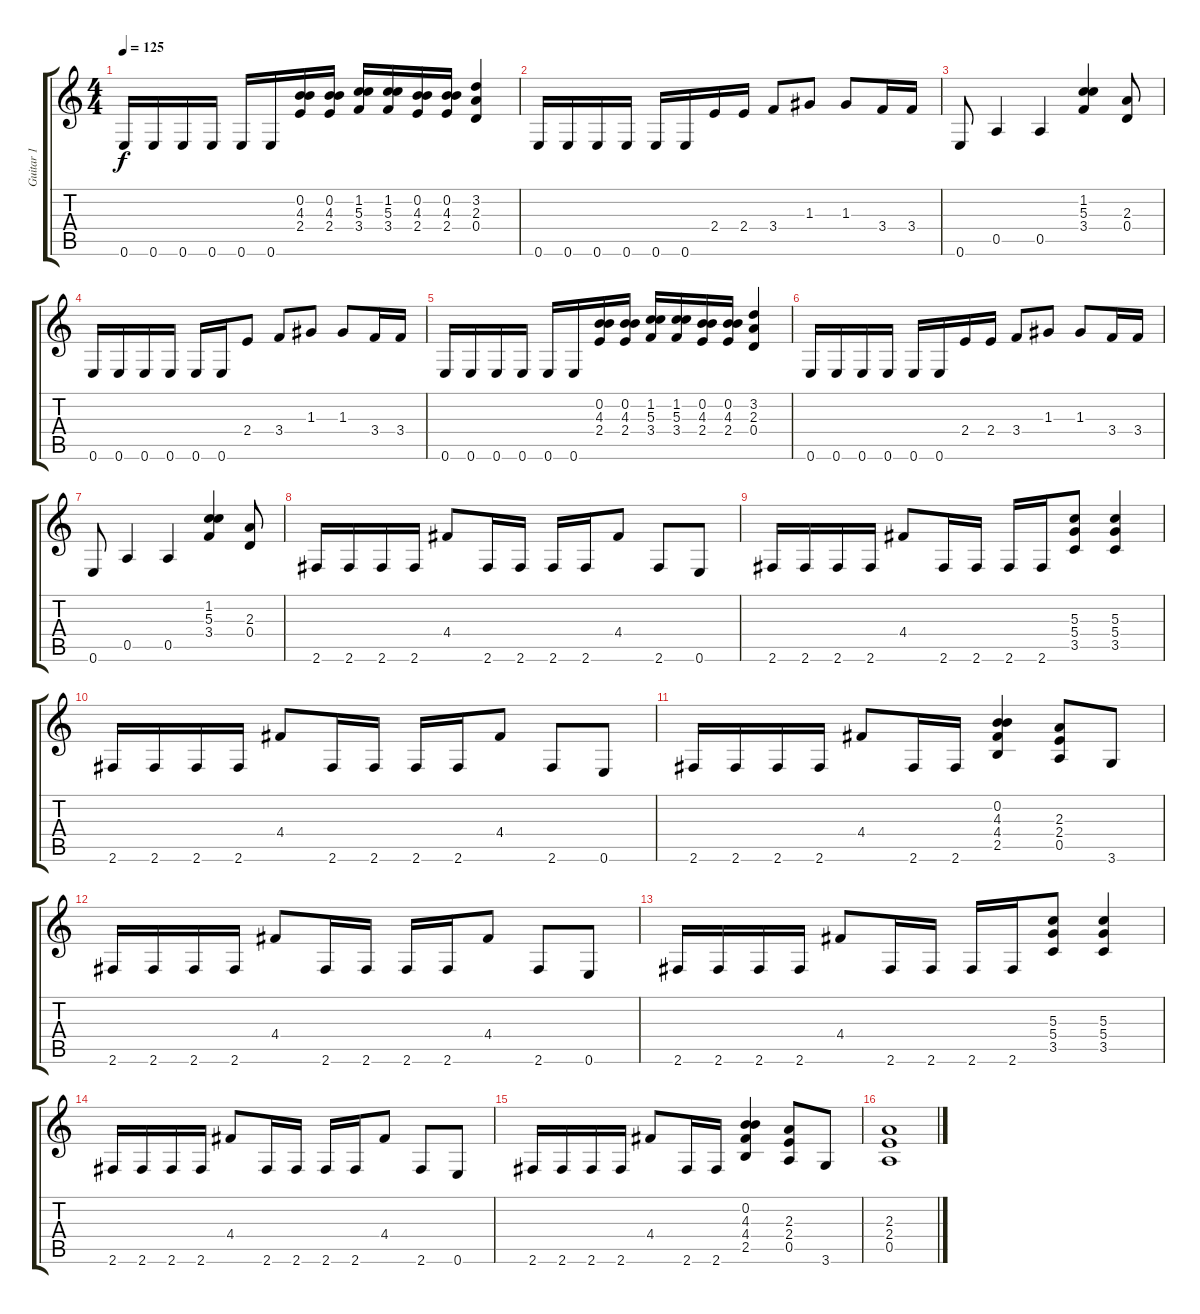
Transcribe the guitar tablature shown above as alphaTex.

\track ("Guitar 1" "Guitar 1") {instrument distortionguitar}
\staff {score tabs}
\tuning (E4 B3 G3 D3 A2 E2) {hide}
\ts (4 4)
\tempo 125
\clef g2
\ks c
0.6.16{dy f} 0.6.16 0.6.16 0.6.16 0.6.16 0.6.16 (0.2 4.3 2.4).16 (0.2 4.3 2.4).16 (1.2 5.3 3.4).16 (1.2 5.3 3.4).16 (0.2 4.3 2.4).16 (0.2 4.3 2.4).16 (3.2 2.3 0.4).4 |
0.6.16 0.6.16 0.6.16 0.6.16 0.6.16 0.6.16 2.4.16 2.4.16 3.4.8 1.3.8 1.3.8 3.4.16 3.4.16 |
0.6.8 0.5.4 0.5.4 (1.2 5.3 3.4).4 (2.3 0.4).8 |
0.6.16 0.6.16 0.6.16 0.6.16 0.6.16 0.6.16 2.4.8 3.4.8 1.3.8 1.3.8 3.4.16 3.4.16 |
0.6.16 0.6.16 0.6.16 0.6.16 0.6.16 0.6.16 (0.2 4.3 2.4).16 (0.2 4.3 2.4).16 (1.2 5.3 3.4).16 (1.2 5.3 3.4).16 (0.2 4.3 2.4).16 (0.2 4.3 2.4).16 (3.2 2.3 0.4).4 |
0.6.16 0.6.16 0.6.16 0.6.16 0.6.16 0.6.16 2.4.16 2.4.16 3.4.8 1.3.8 1.3.8 3.4.16 3.4.16 |
0.6.8 0.5.4 0.5.4 (1.2 5.3 3.4).4 (2.3 0.4).8 |
2.6.16 2.6.16 2.6.16 2.6.16 4.4.8 2.6.16 2.6.16 2.6.16 2.6.16 4.4.8 2.6.8 0.6.8 |
2.6.16 2.6.16 2.6.16 2.6.16 4.4.8 2.6.16 2.6.16 2.6.16 2.6.16 (5.3 5.4 3.5).8 (5.3 5.4 3.5).4 |
2.6.16 2.6.16 2.6.16 2.6.16 4.4.8 2.6.16 2.6.16 2.6.16 2.6.16 4.4.8 2.6.8 0.6.8 |
2.6.16 2.6.16 2.6.16 2.6.16 4.4.8 2.6.16 2.6.16 (0.2 4.3 4.4 2.5).4 (2.3 2.4 0.5).8 3.6.8 |
2.6.16 2.6.16 2.6.16 2.6.16 4.4.8 2.6.16 2.6.16 2.6.16 2.6.16 4.4.8 2.6.8 0.6.8 |
2.6.16 2.6.16 2.6.16 2.6.16 4.4.8 2.6.16 2.6.16 2.6.16 2.6.16 (5.3 5.4 3.5).8 (5.3 5.4 3.5).4 |
2.6.16 2.6.16 2.6.16 2.6.16 4.4.8 2.6.16 2.6.16 2.6.16 2.6.16 4.4.8 2.6.8 0.6.8 |
2.6.16 2.6.16 2.6.16 2.6.16 4.4.8 2.6.16 2.6.16 (0.2 4.3 4.4 2.5).4 (2.3 2.4 0.5).8 3.6.8 |
(2.3 2.4 0.5).1
